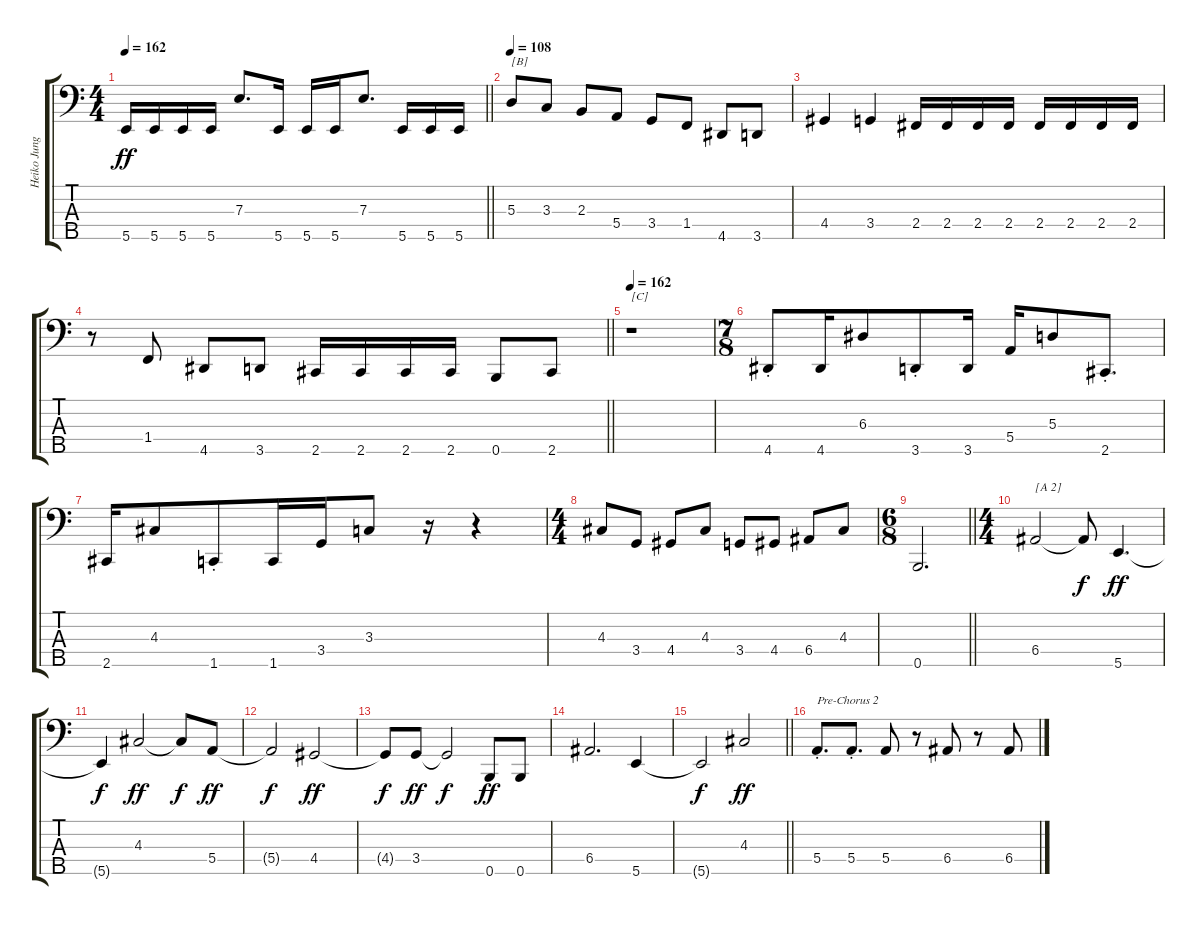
\track ("Heiko Jung" "Heiko Jung") {instrument electricbassfinger}
\staff {score tabs}
\tuning (G2 D2 A1 E1 B0) {hide}
\ts (4 4)
\tempo 162
\clef f4
\barLineRight lightlight
\ks c
5.5.16{dy ff} 5.5.16 5.5.16 5.5.16 7.3.8{d} 5.5.16 5.5.16 5.5.16 7.3.8{d} 5.5.16 5.5.16 5.5.16 |
\tempo 108
5.3.8{txt "[B]"} 3.3.8 2.3.8 5.4.8 3.4.8 1.4.8 4.5.8 3.5.8 |
4.4.4 3.4.4 2.4.16 2.4.16 2.4.16 2.4.16 2.4.16 2.4.16 2.4.16 2.4.16 |
\barLineRight lightlight
r.8 1.4.8 4.5.8 3.5.8 2.5.16 2.5.16 2.5.16 2.5.16 0.5.8 2.5.8 |
\tempo 162
r.1{txt "[C]"} |
\ts (7 8)
4.5{st}.8 4.5.16 6.3.8 3.5{st}.8 3.5.16 5.4.16 5.3.8 2.5{st}.8{d} |
2.5.16 4.3.8 1.5{st}.8 1.5.16 3.4.16 3.3.8 r.16 r.4 |
\ts (4 4)
4.3.8 3.4.8 4.4.8 4.3.8 3.4.8 4.4.8 6.4.8 4.3.8 |
\ts (6 8)
\barLineRight lightlight
0.5.2{d} |
\ts (4 4)
6.4.2{txt "[A 2]"} 6.4{t}.8{dy f} 5.5.4{d dy ff} |
5.5{t}.4{dy f} 4.3.2{dy ff} 4.3{t}.8{dy f} 5.4.8{dy ff} |
5.4{t}.2{dy f} 4.4.2{dy ff} |
4.4{t}.8{dy f} 3.4.8{dy ff} 3.4{t}.2{dy f} 0.5.8{dy ff} 0.5.8 |
6.4.2{d} 5.5.4 |
\barLineRight lightlight
5.5{t}.2{dy f} 4.3.2{dy ff} |
5.4{st}.8{d txt "Pre-Chorus 2"} 5.4{st}.8{d} 5.4.8 r.8 6.4.8 r.8 6.4.8
